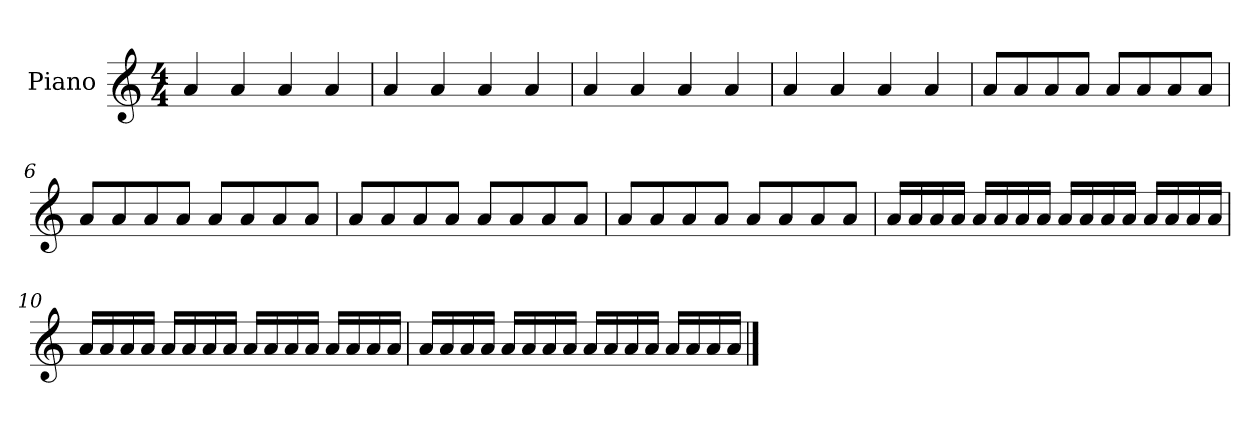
**kern
*part1
*staff1
*I"Piano
*I'Pno.
*clefG2
*k[]
*M4/4
=1
4a/
4a/
4a/
4a/
=2
4a/
4a/
4a/
4a/
=3
4a/
4a/
4a/
4a/
=4
4a/
4a/
4a/
4a/
!!LO:LB:g=z
=5
8a/L
8a/
8a/
8a/J
8a/L
8a/
8a/
8a/J
=6
8a/L
8a/
8a/
8a/J
8a/L
8a/
8a/
8a/J
=7
8a/L
8a/
8a/
8a/J
8a/L
8a/
8a/
8a/J
=8
8a/L
8a/
8a/
8a/J
8a/L
8a/
8a/
8a/J
!!LO:LB:g=z
=9
16a/LL
16a/
16a/
16a/JJ
16a/LL
16a/
16a/
16a/JJ
16a/LL
16a/
16a/
16a/JJ
16a/LL
16a/
16a/
16a/JJ
=10
16a/LL
16a/
16a/
16a/JJ
16a/LL
16a/
16a/
16a/JJ
16a/LL
16a/
16a/
16a/JJ
16a/LL
16a/
16a/
16a/JJ
=11
16a/LL
16a/
16a/
16a/JJ
16a/LL
16a/
16a/
16a/JJ
16a/LL
16a/
16a/
16a/JJ
16a/LL
16a/
16a/
16a/JJ
==
*-
